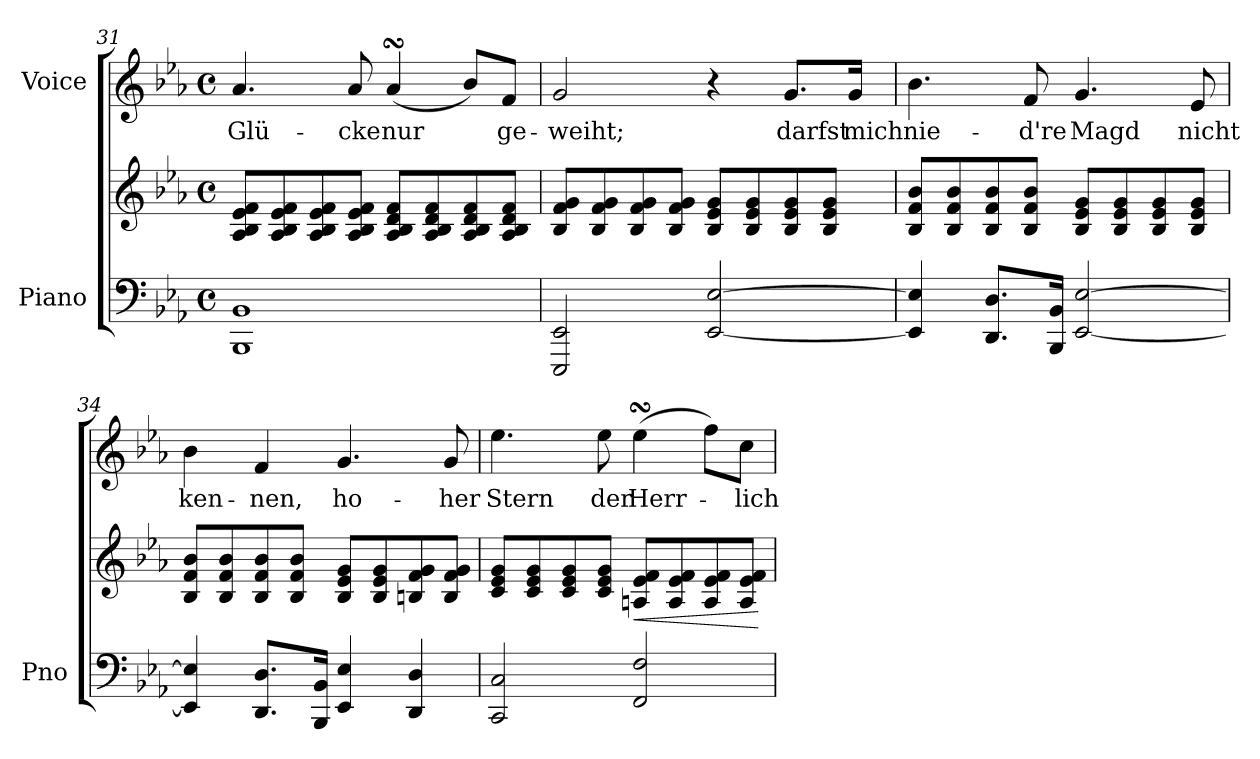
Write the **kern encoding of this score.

**kern	**kern	**dynam	**kern	**text
*part2	*part2	*part2	*part1	*part1
*staff3	*staff2	*staff2/3	*staff1	*staff1
*I"Piano	*	*	*I"Voice	*
*I'Pno	*	*	*	*
*clefF4	*clefG2	*	*clefG2	*
*k[b-e-a-]	*k[b-e-a-]	*	*k[b-e-a-]	*
*M4/4	*M4/4	*	*M4/4	*
*met(c)	*met(c)	*	*met(c)	*
=31	=31	=31	=31	=31
1BBB- 1BB-	8A-/ 8B-/ 8e-/ 8f/L	.	4.a-/	Glü-
.	8A-/ 8B-/ 8e-/ 8f/	.	.	.
.	8A-/ 8B-/ 8e-/ 8f/	.	.	.
.	8A-/ 8B-/ 8e-/ 8f/J	.	8a-/	-cke
.	8A-/ 8B-/ 8d/ 8f/L	.	(4a-sSSs/	nur
.	8A-/ 8B-/ 8d/ 8f/	.	.	.
.	8A-/ 8B-/ 8d/ 8f/	.	8b-/L)	.
.	8A-/ 8B-/ 8d/ 8f/J	.	8f/J	ge-
=32	=32	=32	=32	=32
2EEE-/ 2EE-/	8B-/ 8f/ 8g/L	.	2g/	-weiht;
.	8B-/ 8f/ 8g/	.	.	.
.	8B-/ 8f/ 8g/	.	.	.
.	8B-/ 8f/ 8g/J	.	.	.
[2EE-/ [2E-/	8B-/ 8e-/ 8g/L	.	4r	.
.	8B-/ 8e-/ 8g/	.	.	.
.	8B-/ 8e-/ 8g/	.	8.g/L	darfst
.	8B-/ 8e-/ 8g/J	.	.	.
.	.	.	16g/Jk	mich
=33	=33	=33	=33	=33
4EE-/] 4E-/]	8B-/ 8f/ 8b-/L	.	4.b-\	nie-
.	8B-/ 8f/ 8b-/	.	.	.
8.DD/ 8.D/L	8B-/ 8f/ 8b-/	.	.	.
.	8B-/ 8f/ 8b-/J	.	8f/	-d're
16BBB-/ 16BB-/Jk	.	.	.	.
[2EE-/ [2E-/	8B-/ 8e-/ 8g/L	.	4.g/	Magd
.	8B-/ 8e-/ 8g/	.	.	.
.	8B-/ 8e-/ 8g/	.	.	.
.	8B-/ 8e-/ 8g/J	.	8e-/	nicht
=34	=34	=34	=34	=34
4EE-/] 4E-/]	8B-/ 8f/ 8b-/L	.	4b-\	ken-
.	8B-/ 8f/ 8b-/	.	.	.
8.DD/ 8.D/L	8B-/ 8f/ 8b-/	.	4f/	-nen,
.	8B-/ 8f/ 8b-/J	.	.	.
16BBB-/ 16BB-/Jk	.	.	.	.
4EE-/ 4E-/	8B-/ 8e-/ 8g/L	.	4.g/	ho-
.	8B-/ 8e-/ 8g/	.	.	.
4DD/ 4D/	8Bn/ 8f/ 8g/	.	.	.
.	8B/ 8f/ 8g/J	.	8g/	-her
=35	=35	=35	=35	=35
2CC/ 2C/	8c/ 8e-/ 8g/L	.	4.ee-\	Stern
.	8c/ 8e-/ 8g/	.	.	.
.	8c/ 8e-/ 8g/	.	.	.
.	8c/ 8e-/ 8g/J	.	8ee-\	der
!	!	!LO:HP:b	!	!
2FF/ 2F/	8An/ 8e-/ 8f/L	<	(4ee-sSSs\	Herr-
.	8A/ 8e-/ 8f/	.	.	.
.	8A/ 8e-/ 8f/	.	8ff\L)	.
.	8A/ 8e-/ 8f/J	.	8cc\J	-lich-
.	.	[	.	.
=	=	=	=	=
*-	*-	*-	*-	*-
